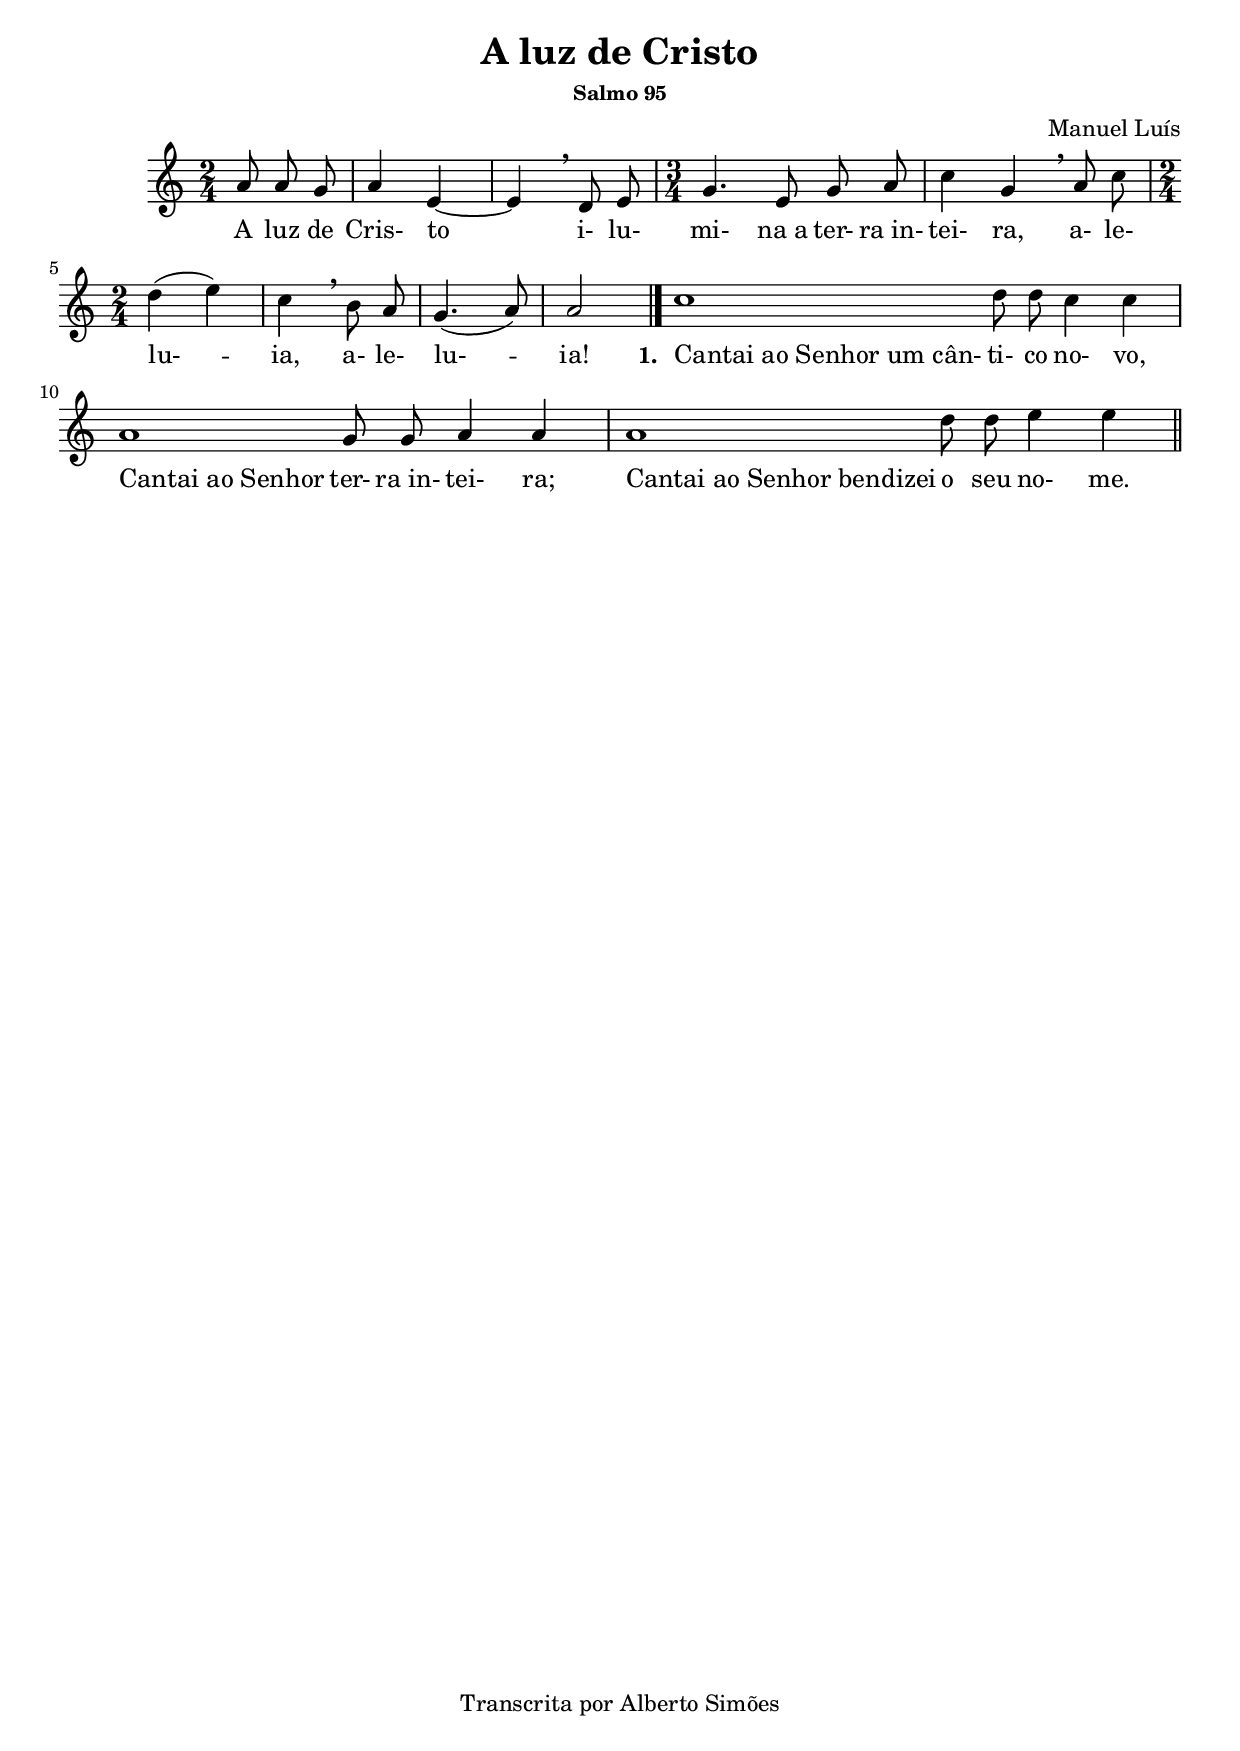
\version "2.14.0"

\header {
  title = "A luz de Cristo"
  subsubtitle = "Salmo 95"
  
  composer = "Manuel Luís"
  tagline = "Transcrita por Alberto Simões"

  ocasioes = "ofertorio"
  seccao   = "ofertorio"
}


melody = \relative c'' {
  \time 2/4
  \key c \major

  \autoBeamOff
  \partial 8*3 a8 a g | a4 e ~ |e \breathe d8 e |
  \time 3/4 g4. e8 g a | c4 g \breathe a8 c |
  \time 2/4 d4( e) | c\breathe b8 a | g4. ( a8 ) | a2 \bar "|."
  \set Score.measureLength = #(ly:make-moment 7 4)
  c1 d8 d c4 c |
  \set Score.measureLength = #(ly:make-moment 7 4)
  a1 g8 g a4 a |
  \set Score.measureLength = #(ly:make-moment 7 4)
  a1 d8 d e4 e \bar "||"
}

text = {
  \lyricmode {
    A luz de Cris- to i- lu- mi- na_a ter- ra_in- tei- ra,
    a- le- lu- -- ia, a- le- lu- -- ia!
  }
  \set stanza = #"1. "
  \lyricmode {
    \once \override LyricText #'self-alignment-X = #LEFT
    "Cantai ao Senhor um cân-" ti- co no- vo,
    \once \override LyricText #'self-alignment-X = #LEFT
    "Cantai ao Senhor" ter- ra_in- tei- ra;
    \once \override LyricText #'self-alignment-X = #LEFT
    "Cantai ao Senhor bendizei" o seu no- me.
  }
}


\score {
  <<
    \new Voice = "mel" \melody
    \new Lyrics \lyricsto mel \text
  >>
  \layout {
    \context {
      \Staff \RemoveEmptyStaves 
      \override VerticalAxisGroup #'remove-first = ##t
    }
  }
  \midi {
    \context {
      \Score
      tempoWholesPerMinute = #(ly:make-moment 90 4)
    }
  }
}


